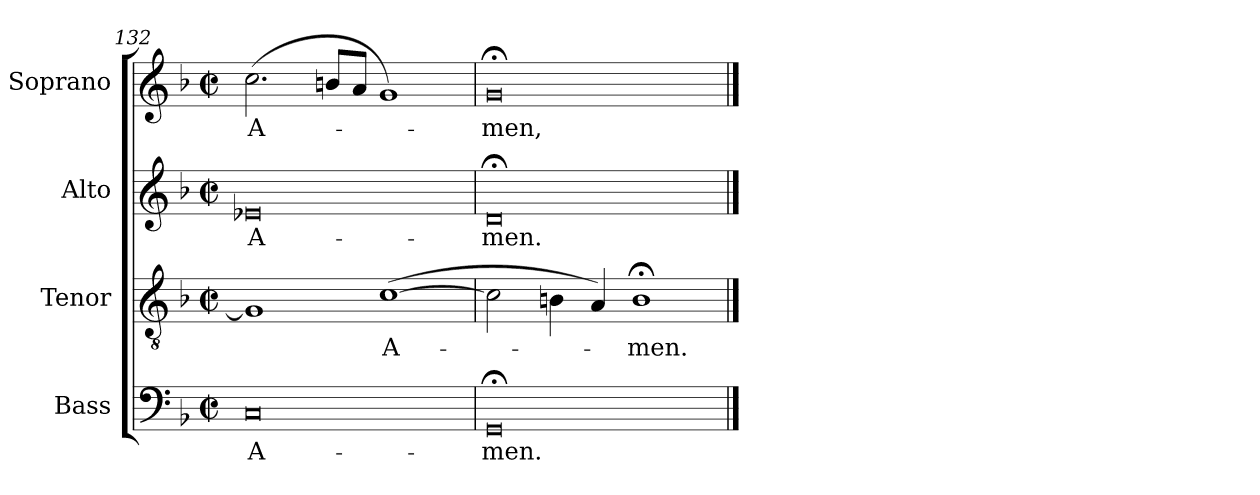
**kern	**text	**kern	**text	**kern	**text	**kern	**text
*part4	*part4	*part3	*part3	*part2	*part2	*part1	*part1
*staff4	*staff4	*staff3	*staff3	*staff2	*staff2	*staff1	*staff1
*I"Bass	*	*I"Tenor	*	*I"Alto	*	*I"Soprano	*
*clefF4	*	*clefGv2	*	*clefG2	*	*clefG2	*
*k[b-]	*	*k[b-]	*	*k[b-]	*	*k[b-]	*
*F:	*	*F:	*	*F:	*	*F:	*
*M4/2	*	*M4/2	*	*M4/2	*	*M4/2	*
*met(c|)	*	*met(c|)	*	*met(c|)	*	*met(c|)	*
=132	=132	=132	=132	=132	=132	=132	=132
!	!LO:LY:b	!	!	!	!LO:LY:b	!	!LO:LY:b
0C	A-	1G]	.	0e-X	A-	(<2.cc	A-
.	.	.	.	.	.	8bnL	.
.	.	.	.	.	.	8aJ	.
!	!	!	!LO:LY:b	!	!	!	!
.	.	(>[1c	A-	.	.	1g)	.
=133	=133	=133	=133	=133	=133	=133	=133
!	!LO:LY:b	!	!	!	!LO:LY:b	!	!LO:LY:b
0GG;<	-men.	2c]	.	0d;<	-men.	0g;<	men,
.	.	4Bn	.	.	.	.	.
.	.	4A)	.	.	.	.	.
!	!	!	!LO:LY:b	!	!	!	!
.	.	1B;<	men.	.	.	.	.
==	==	==	==	==	==	==	==
*-	*-	*-	*-	*-	*-	*-	*-
